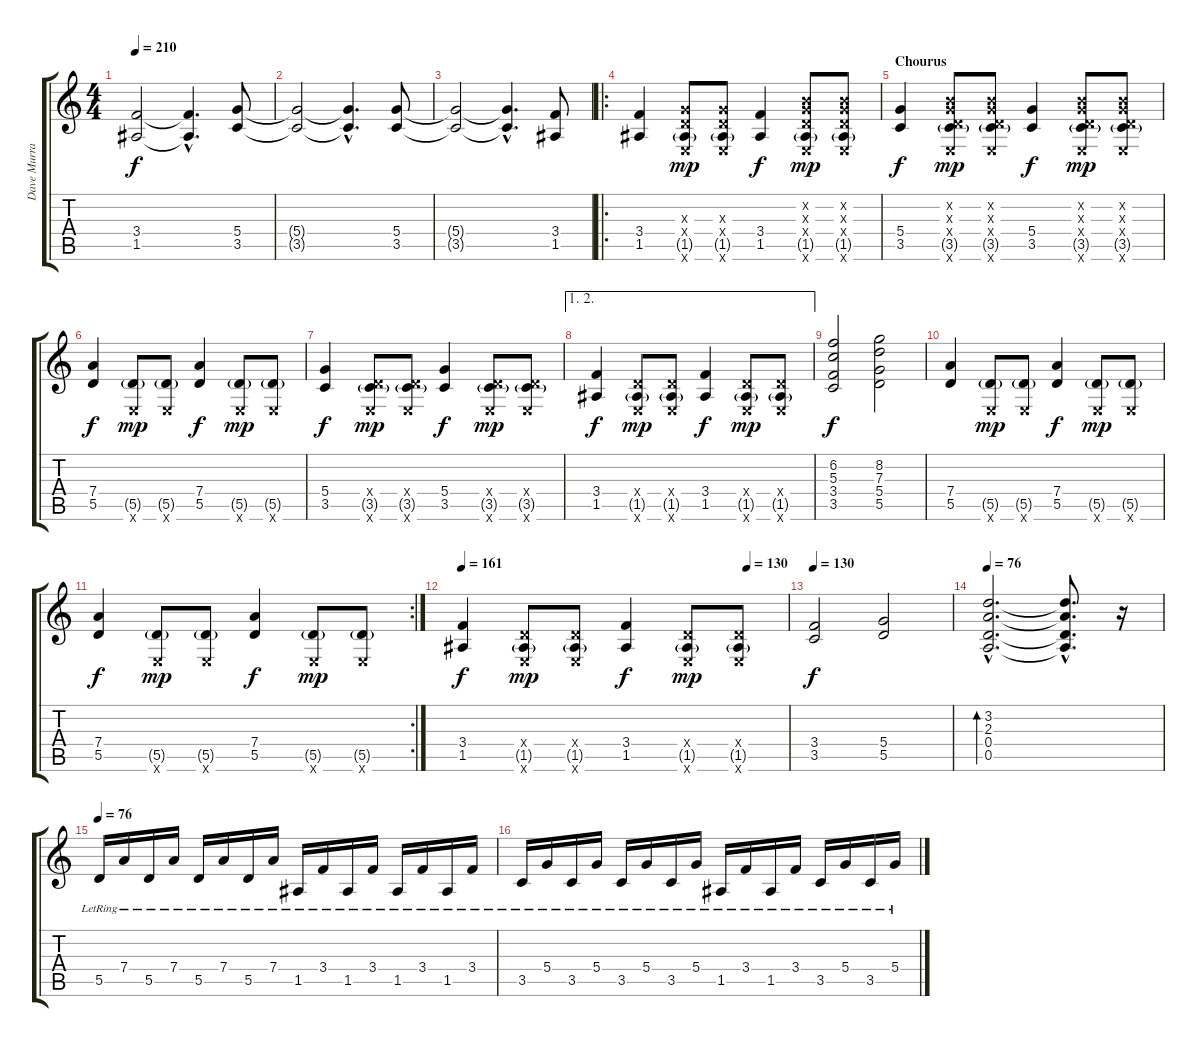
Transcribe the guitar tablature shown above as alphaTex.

\track ("Dave Murray" "Dave Murra") {instrument overdrivenguitar}
\staff {score tabs}
\tuning (E4 B3 G3 D3 A2 E2) {hide}
\ts (4 4)
\tempo 210
\clef g2
\ks c
(3.4{t} 1.5{t}).2{dy f} (3.4{hac t} 1.5{hac t}).4{d} (5.4 3.5).8 |
(5.4{t} 3.5{t}).2 (5.4{hac t} 3.5{hac t}).4{d} (5.4 3.5).8 |
(5.4{t} 3.5{t}).2 (5.4{hac t} 3.5{hac t}).4{d} (3.4 1.5).8 |
\ro
(3.4 1.5).4 (0.3{x} 0.4{x} 1.5{g} 0.6{x}).8{dy mp} (0.3{x} 0.4{x} 1.5{g} 0.6{x}).8 (3.4 1.5).4{dy f} (0.2{x} 0.3{x} 0.4{x} 1.5{g} 0.6{x}).8{dy mp} (0.2{x} 0.3{x} 0.4{x} 1.5{g} 0.6{x}).8 |
\section ("" "Chourus")
(5.4 3.5).4{dy f} (0.2{x} 0.3{x} 0.4{x} 3.5{g} 0.6{x}).8{dy mp} (0.2{x} 0.3{x} 0.4{x} 3.5{g} 0.6{x}).8 (5.4 3.5).4{dy f} (0.2{x} 0.3{x} 0.4{x} 3.5{g} 0.6{x}).8{dy mp} (0.2{x} 0.3{x} 0.4{x} 3.5{g} 0.6{x}).8 |
(7.4 5.5).4{dy f} (5.5{g} 0.6{x}).8{dy mp} (5.5{g} 0.6{x}).8 (7.4 5.5).4{dy f} (5.5{g} 0.6{x}).8{dy mp} (5.5{g} 0.6{x}).8 |
(5.4 3.5).4{dy f} (0.4{x} 3.5{g} 0.6{x}).8{dy mp} (0.4{x} 3.5{g} 0.6{x}).8 (5.4 3.5).4{dy f} (0.4{x} 3.5{g} 0.6{x}).8{dy mp} (0.4{x} 3.5{g} 0.6{x}).8 |
\ae (1 2)
(3.4 1.5).4{dy f} (0.4{x} 1.5{g} 0.6{x}).8{dy mp} (0.4{x} 1.5{g} 0.6{x}).8 (3.4 1.5).4{dy f} (0.4{x} 1.5{g} 0.6{x}).8{dy mp} (0.4{x} 1.5{g} 0.6{x}).8 |
(6.2 5.3 3.4 3.5).2{dy f} (8.2 7.3 5.4 5.5).2 |
(7.4 5.5).4 (5.5{g} 0.6{x}).8{dy mp} (5.5{g} 0.6{x}).8 (7.4 5.5).4{dy f} (5.5{g} 0.6{x}).8{dy mp} (5.5{g} 0.6{x}).8 |
\rc 2
(7.4 5.5).4{dy f} (5.5{g} 0.6{x}).8{dy mp} (5.5{g} 0.6{x}).8 (7.4 5.5).4{dy f} (5.5{g} 0.6{x}).8{dy mp} (5.5{g} 0.6{x}).8 |
\tempo 161
\tempo (130 0.875)
(3.4 1.5).4{dy f} (0.4{x} 1.5{g} 0.6{x}).8{dy mp} (0.4{x} 1.5{g} 0.6{x}).8 (3.4 1.5).4{dy f} (0.4{x} 1.5{g} 0.6{x}).8{dy mp} (0.4{x} 1.5{g} 0.6{x}).8 |
\tempo 130
(3.4 3.5).2{dy f} (5.4 5.5).2 |
\tempo 76
(3.2{hac} 2.3{hac} 0.4{hac} 0.5{hac}).2{d bd 480} (3.2{hac t} 2.3{hac t} 0.4{hac t} 0.5{hac t}).8{d} r.16 |
\tempo 76
5.5{lr}.16{instrument electricguitarjazz} 7.4{lr}.16 5.5{lr}.16 7.4{lr}.16 5.5{lr}.16 7.4{lr}.16 5.5{lr}.16 7.4{lr}.16 1.5{lr}.16 3.4{lr}.16 1.5{lr}.16 3.4{lr}.16 1.5{lr}.16 3.4{lr}.16 1.5{lr}.16 3.4{lr}.16 |
3.5{lr}.16 5.4{lr}.16 3.5{lr}.16 5.4{lr}.16 3.5{lr}.16 5.4{lr}.16 3.5{lr}.16 5.4{lr}.16 1.5{lr}.16 3.4{lr}.16 1.5{lr}.16 3.4{lr}.16 3.5{lr}.16 5.4{lr}.16 3.5{lr}.16 5.4{lr}.16
